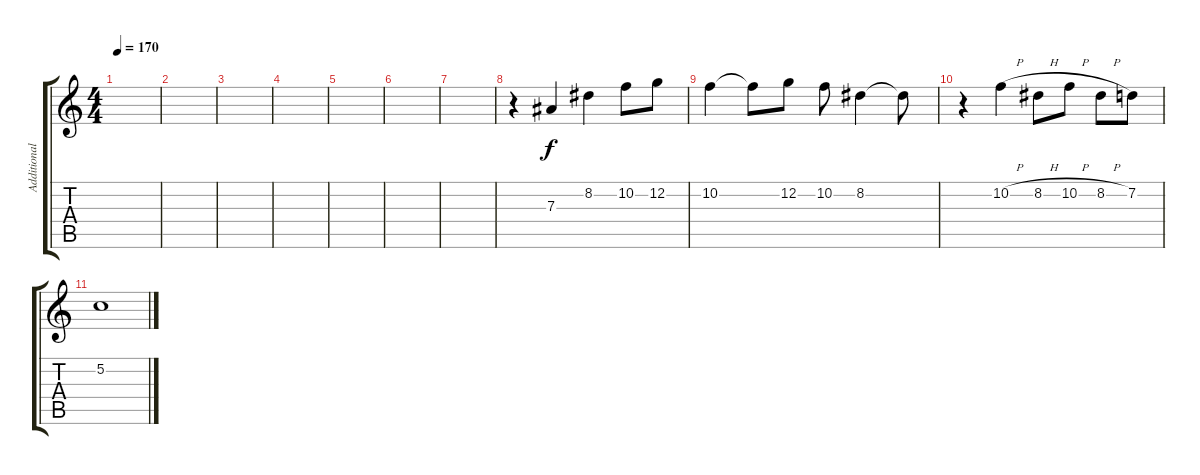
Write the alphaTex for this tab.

\track ("Additional Guitar" "Additional") {instrument distortionguitar}
\staff {score tabs}
\tuning (C4 G3 Eb3 Bb2 F2 C2) {hide}
\ts (4 4)
\tempo 170
\clef g2
\ks c
|
|
|
|
|
|
|
r.4 7.3.4 8.2.4 10.2.8 12.2.8 |
10.2.4 10.2{t}.8 12.2.8 10.2.8 8.2.4 8.2{t}.8 |
r.4 10.2{h}.4 8.2{h}.8 10.2{h}.8 8.2{h}.8 7.2.8 |
5.2.1
